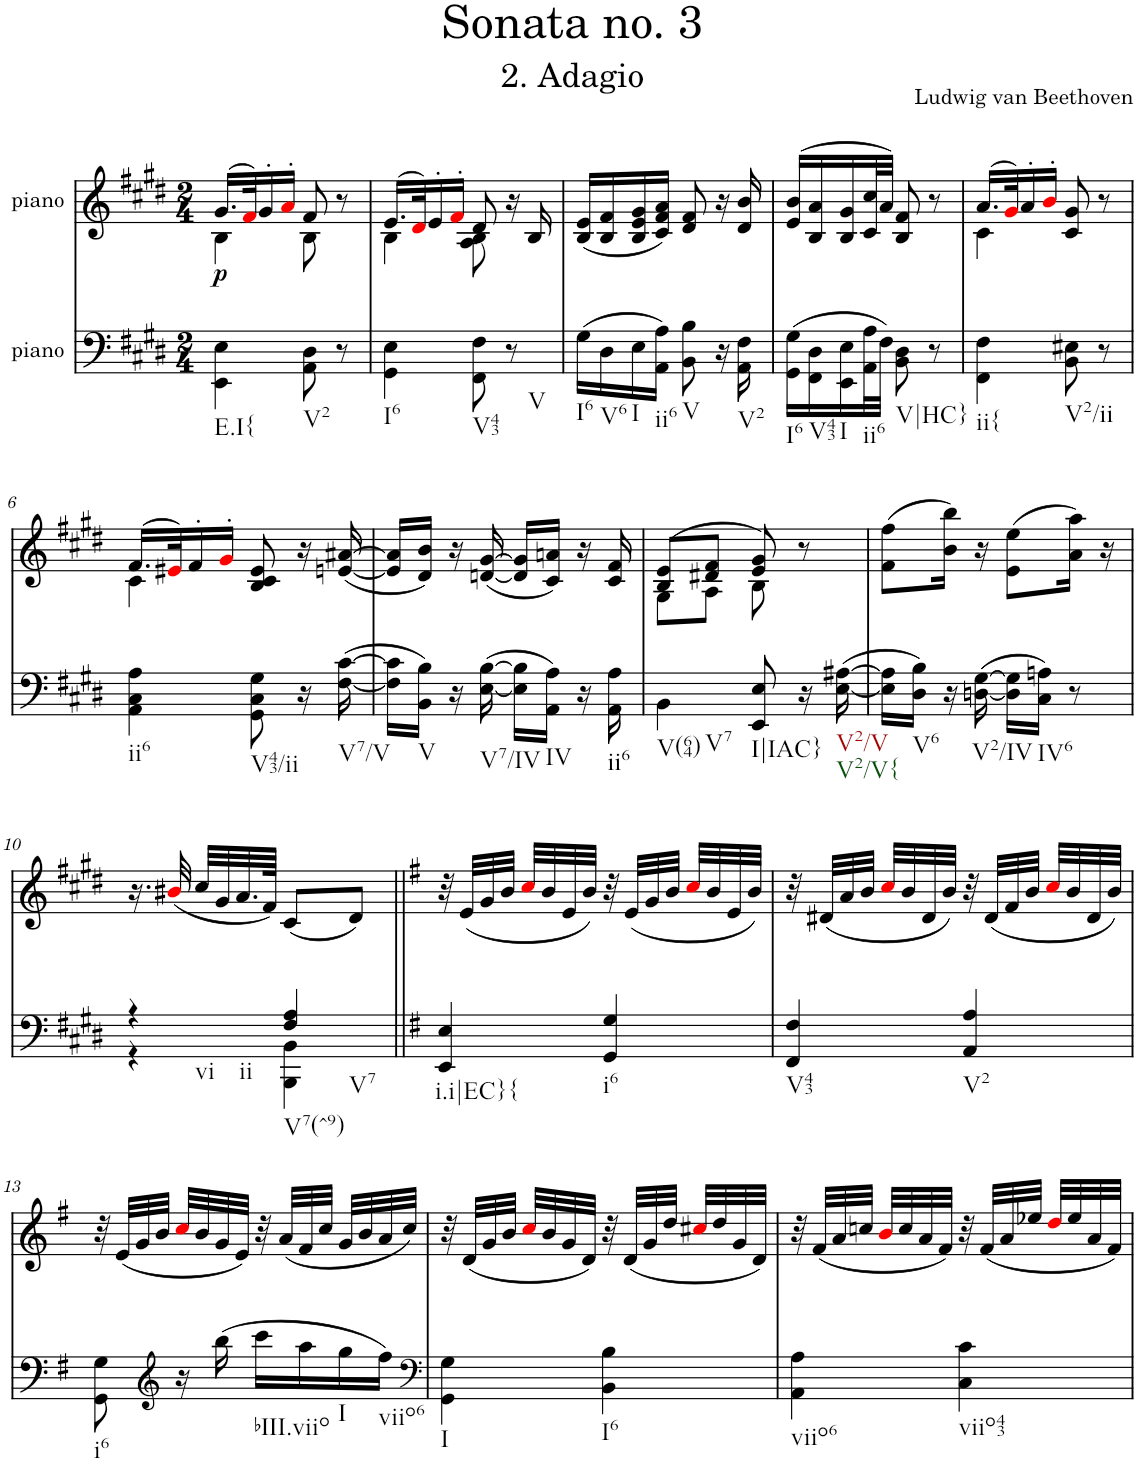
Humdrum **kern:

**kern	**dynam	**kern
*part2	*part2	*part1
*staff2	*staff2	*staff1
*I"piano	*	*I"piano
*I'Pno	*	*I'Pno
*clefF4	*	*clefG2
*k[f#c#g#d#]	*	*k[f#c#g#d#]
*E:	*	*E:
*M2/4	*	*M2/4
=1	=1	=1
*	*	*^
!LO:TX:b:t=E.I{	!	!	!
!	!LO:DY:a	!	!
4EE\ 4E\	p	(16.g#/LL	4B\
.	.	32f#i/K)	.
.	.	16g#'/	.
.	.	16a'i/JJ	.
!LO:TX:b:t=V2	!	!	!
8AA\ 8D#\	.	8f#/	8B\
8r	.	8r	8ryy
=2	=2	=2	=2
!LO:TX:b:t=I6	!	!	!
4GG#\ 4E\	.	(16.e/LL	4B\
.	.	32d#i/K)	.
.	.	16e'/	.
.	.	16f#'i/JJ	.
!LO:TX:b:t=V43	!	!	!
8FF#\ 8F#\	.	8d#/	8A\ 8B\
!LO:TX:b:t=V	!	!	!
8r	.	16r	8ryy
.	.	16B/	.
*	*	*v	*v
=3	=3	=3
!LO:TX:b:t=I6	!	!
(16G#\LL	.	(16B/ 16e/LL
!LO:TX:b:t=V6	!	!
16D#\	.	16B/ 16f#/
!LO:TX:b:t=I	!	!
16E\	.	16B/ 16e/ 16g#/
!LO:TX:b:t=ii6	!	!
16AA\ 16A\JJ)	.	16c#/ 16f#/ 16a/JJ)
!LO:TX:b:t=V	!	!
8BB\ 8B\	.	8d#/ 8f#/
16r	.	16r
!LO:TX:b:t=V2	!	!
16AA\ 16F#\	.	16d#/ 16b/
=4	=4	=4
!LO:TX:b:t=I6	!	!
(16GG#\ 16G#\LL	.	(>16e/ 16b/LL
!LO:TX:b:t=V43	!	!
16FF#\ 16D#\	.	16B/ 16a/
!LO:TX:b:t=I	!	!
16EE\ 16E\	.	16B/ 16g#/
!LO:TX:b:t=ii6	!	!
32AA\ 32A\L	.	32c#/ 32cc#/L
32F#\JJJ)	.	32a/JJJ)
!LO:TX:b:t=V|HC}	!	!
8BB\ 8D#\	.	8B/ 8f#/
8r	.	8r
=5	=5	=5
*	*	*^
!LO:TX:b:t=ii{	!	!	!
4FF#\ 4F#\	.	(16.a/LL	4c#\
.	.	32g#i/K)	.
.	.	16a'/	.
.	.	16b'i/JJ	.
!LO:TX:b:t=V2/ii	!	!	!
8BB\ 8E#X\	.	8c#/ 8g#/	4ryy
8r	.	8r	.
!!LO:LB:g=z	!!
=6	=6	=6	=6
!LO:TX:b:t=ii6	!	!	!
4AA\ 4C#\ 4A\	.	(16.f#/LL	4c#\
.	.	32e#Xi/K)	.
.	.	16f#'/	.
.	.	16g#'i/JJ	.
!LO:TX:b:t=V43/ii	!	!	!
8GG#\ 8C#\ 8G#\	.	8B/ 8c#/ 8e#/	4ryy
16r	.	16r	.
!LO:TX:b:t=V7/V	!	!	!
([16F#\ [16c#\	.	(<[16en/ [16a#X/	.
*	*	*v	*v
=7	=7	=7
16F#\] 16c#\]LL	.	16e/] 16a#/]LL
!LO:TX:b:t=V	!	!
16BB\ 16B\JJ)	.	16d#/ 16b/JJ)
16r	.	16r
!LO:TX:b:t=V7/IV	!	!
([16E\ [16B\	.	([16dn/ [16g#/
16E\] 16B\]LL	.	16d/] 16g#/]LL
!LO:TX:b:t=IV	!	!
16AA\ 16A\JJ)	.	16c#/ 16an/JJ)
16r	.	16r
!LO:TX:b:t=ii6	!	!
16AA\ 16A\	.	16c#/ 16f#/
=8	=8	=8
*	*	*^
!LO:TX:b:t=V(64)	!	!	!
!LO:TX:b:t=V7	!	!	!
4BB\	.	(8B/ 8e/L	8G#\L
.	.	8d#X/ 8f#/J	8A\J
!LO:TX:b:t=I|IAC}	!	!	!
8EE/ 8E/	.	8e/ 8g#/)	8B\
16r	.	8r	8ryy
!LO:TX:b:t=V2/V	!	!	!
!LO:TX:b:t=V2/V{	!	!	!
([16E\ [16A#X\	.	.	.
*	*	*v	*v
=9	=9	=9
16E\] 16A#\]LL	.	(8f#\ 8ff#\L
!LO:TX:b:t=V6	!	!
16D#\ 16B\JJ)	.	.
16r	.	16b\ 16bb\Jk)
!LO:TX:b:t=V2/IV	!	!
([16Dn\ [16G#\	.	16r
16D\] 16G#\]LL	.	(8e\ 8ee\L
!LO:TX:b:t=IV6	!	!
16C#\ 16An\JJ)	.	.
8r	.	16a\ 16aa\Jk)
.	.	16r
!!LO:LB:g=z
=10	=10	=10
*^	*	*
!LO:TX:b:t=vi	!	!	!
!LO:TX:b:t=ii	!	!	!
4r	4r	.	16.r
.	.	.	(32b#Xi/
.	.	.	32cc#/LLL
.	.	.	32g#/
.	.	.	32.a/
.	.	.	64f#/JJJk)
!LO:TX:b:t=V7(^9)	!	!	!
!LO:TX:b:t=V7	!	!	!
4F#/ 4A/	4BBB\ 4BB\	.	(8c#/L
.	.	.	8d#/J)
*v	*v	*	*
=11||	=11||	=11||
*k[f#]	*	*k[f#]
*e:	*	*e:
!LO:TX:b:t=i.i|EC}{	!	!
4EE/ 4E/	.	32r
.	.	(32e/LLL
.	.	32g/
.	.	32b/JJJ
.	.	32cci/LLL
.	.	32b/
.	.	32e/
.	.	32b/JJJ)
!LO:TX:b:t=i6	!	!
4GG/ 4G/	.	32r
.	.	(32e/LLL
.	.	32g/
.	.	32b/JJJ
.	.	32cci/LLL
.	.	32b/
.	.	32e/
.	.	32b/JJJ)
=12	=12	=12
!LO:TX:b:t=V43	!	!
4FF#/ 4F#/	.	32r
.	.	(32d#X/LLL
.	.	32a/
.	.	32b/JJJ
.	.	32cci/LLL
.	.	32b/
.	.	32d#/
.	.	32b/JJJ)
!LO:TX:b:t=V2	!	!
4AA/ 4A/	.	32r
.	.	(32d#/LLL
.	.	32f#/
.	.	32b/JJJ
.	.	32cci/LLL
.	.	32b/
.	.	32d#/
.	.	32b/JJJ)
!!LO:LB:g=z
=13	=13	=13
!LO:TX:b:t=i6	!	!
8GG\ 8G\	.	32r
.	.	(32e/LLL
.	.	32g/
.	.	32b/JJJ
*clefG2	*	*
16r	.	32cci/LLL
.	.	32b/
(16bb\	.	32g/
.	.	32e/JJJ)
!LO:TX:b:t=bIII.viio	!	!
16ccc\LL	.	32r
.	.	(32a/LLL
16aa\	.	32f#/
.	.	32cc/JJJ
!LO:TX:b:t=I	!	!
16gg\	.	32g/LLL
.	.	32b/
!LO:TX:b:t=viio6	!	!
16ff#\JJ)	.	32a/
.	.	32cc/JJJ)
=14	=14	=14
*clefF4	*	*
!LO:TX:b:t=I	!	!
4GG\ 4G\	.	32r
.	.	(32d/LLL
.	.	32g/
.	.	32b/JJJ
.	.	32cci/LLL
.	.	32b/
.	.	32g/
.	.	32d/JJJ)
!LO:TX:b:t=I6	!	!
4BB\ 4B\	.	32r
.	.	(32d/LLL
.	.	32g/
.	.	32dd/JJJ
.	.	32cc#Xi/LLL
.	.	32dd/
.	.	32g/
.	.	32d/JJJ)
=15	=15	=15
!LO:TX:b:t=viio6	!	!
4AA\ 4A\	.	32r
.	.	(32f#/LLL
.	.	32a/
.	.	32ccn/JJJ
.	.	32bi/LLL
.	.	32cc/
.	.	32a/
.	.	32f#/JJJ)
!LO:TX:b:t=viio43	!	!
4C\ 4c\	.	32r
.	.	(32f#/LLL
.	.	32a/
.	.	32ee-X/JJJ
.	.	32ddi/LLL
.	.	32ee-/
.	.	32a/
.	.	32f#/JJJ)
=	=	=
*-	*-	*-
